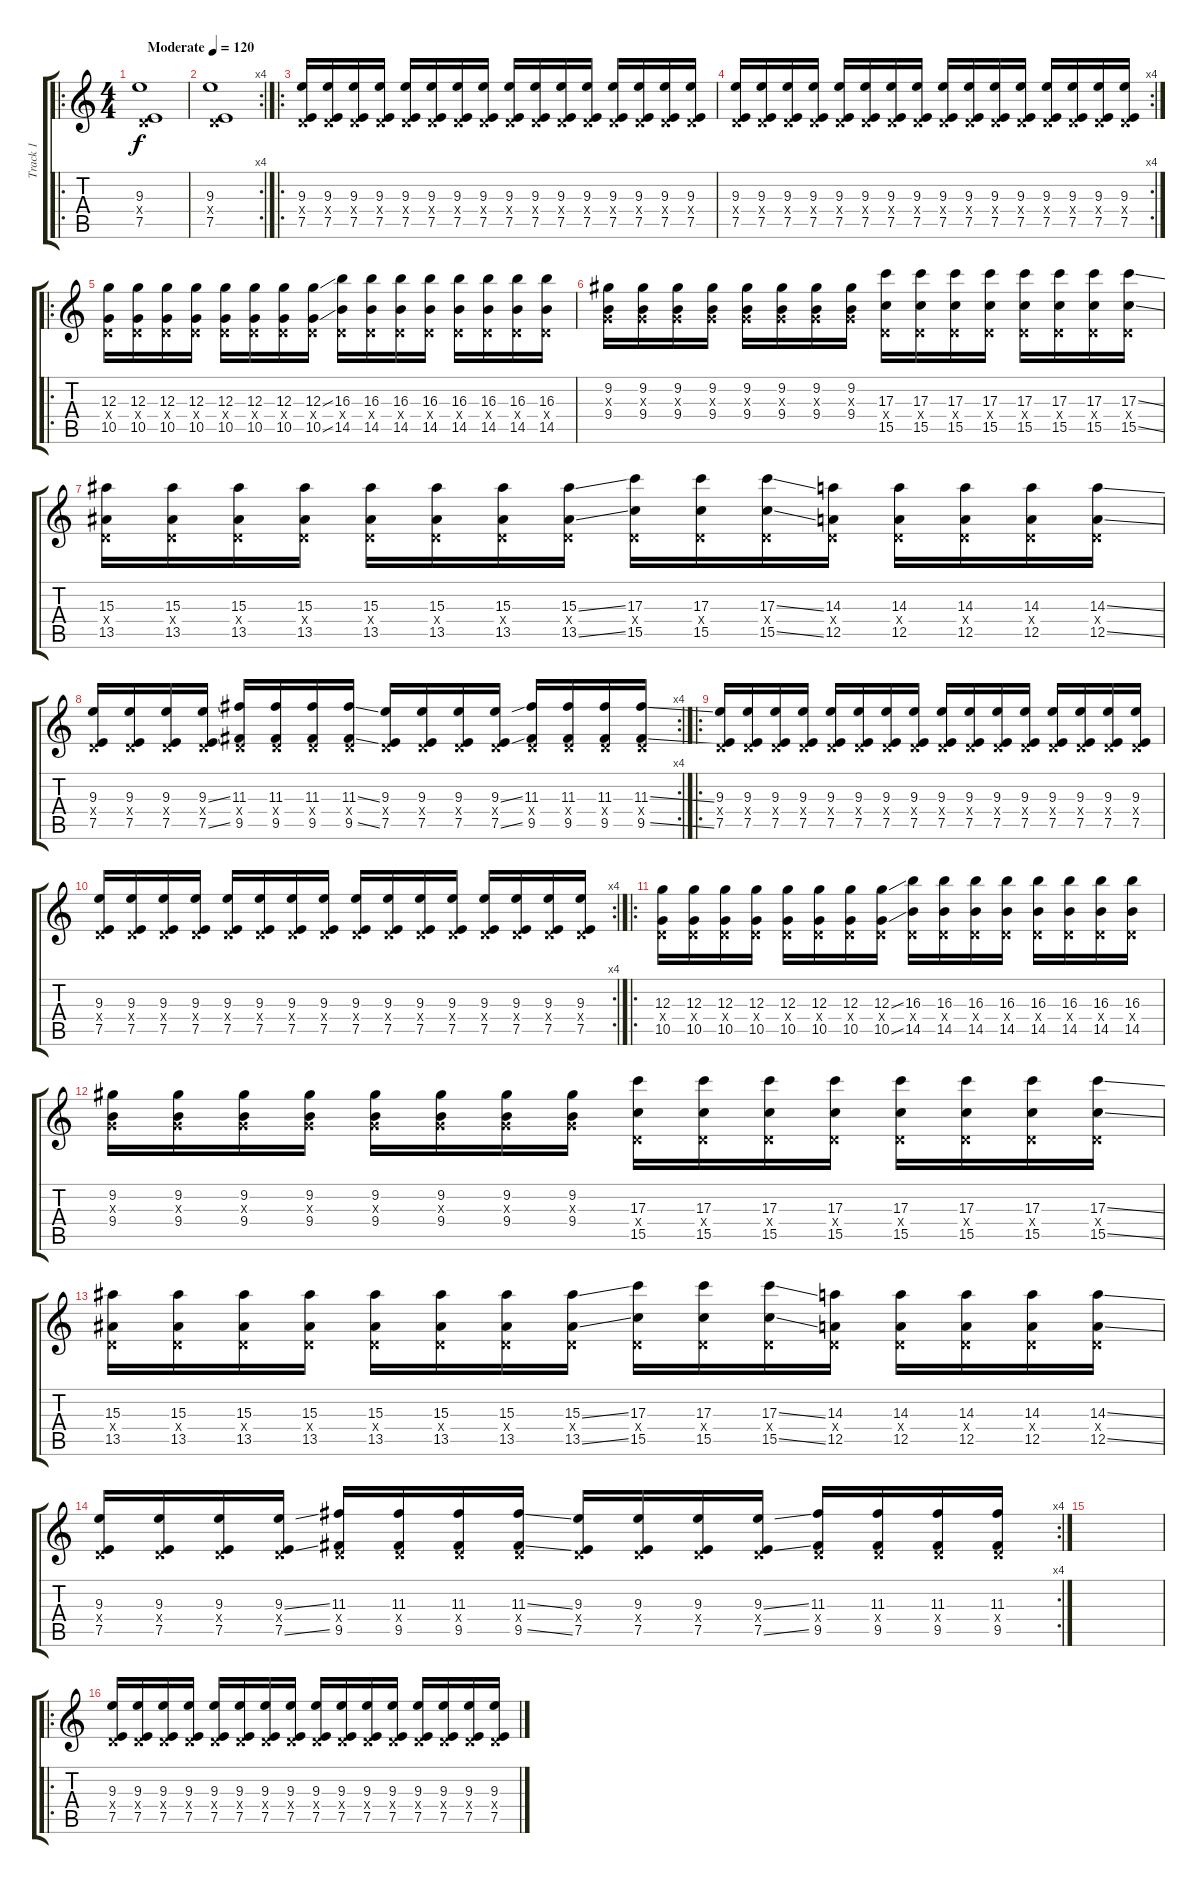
\track ("Track 1" "Track 1") {instrument distortionguitar}
\staff {score tabs}
\tuning (E4 B3 G3 D3 A2 E2) {hide}
\ro
\ts (4 4)
\tempo (120 "Moderate")
\clef g2
\ks c
(9.3 0.4{x} 7.5).1{dy f instrument distortionguitar} |
\rc 4
(9.3 0.4{x} 7.5).1 |
\ro
(9.3 0.4{x} 7.5).16 (9.3 0.4{x} 7.5).16 (9.3 0.4{x} 7.5).16 (9.3 0.4{x} 7.5).16 (9.3 0.4{x} 7.5).16 (9.3 0.4{x} 7.5).16 (9.3 0.4{x} 7.5).16 (9.3 0.4{x} 7.5).16 (9.3 0.4{x} 7.5).16 (9.3 0.4{x} 7.5).16 (9.3 0.4{x} 7.5).16 (9.3 0.4{x} 7.5).16 (9.3 0.4{x} 7.5).16 (9.3 0.4{x} 7.5).16 (9.3 0.4{x} 7.5).16 (9.3 0.4{x} 7.5).16 |
\rc 4
(9.3 0.4{x} 7.5).16 (9.3 0.4{x} 7.5).16 (9.3 0.4{x} 7.5).16 (9.3 0.4{x} 7.5).16 (9.3 0.4{x} 7.5).16 (9.3 0.4{x} 7.5).16 (9.3 0.4{x} 7.5).16 (9.3 0.4{x} 7.5).16 (9.3 0.4{x} 7.5).16 (9.3 0.4{x} 7.5).16 (9.3 0.4{x} 7.5).16 (9.3 0.4{x} 7.5).16 (9.3 0.4{x} 7.5).16 (9.3 0.4{x} 7.5).16 (9.3 0.4{x} 7.5).16 (9.3 0.4{x} 7.5).16 |
\ro
(12.3 0.4{x} 10.5).16 (12.3 0.4{x} 10.5).16 (12.3 0.4{x} 10.5).16 (12.3 0.4{x} 10.5).16 (12.3 0.4{x} 10.5).16 (12.3 0.4{x} 10.5).16 (12.3 0.4{x} 10.5).16 (12.3{ss} 0.4{x} 10.5{ss}).16 (16.3 0.4{x} 14.5).16 (16.3 0.4{x} 14.5).16 (16.3 0.4{x} 14.5).16 (16.3 0.4{x} 14.5).16 (16.3 0.4{x} 14.5).16 (16.3 0.4{x} 14.5).16 (16.3 0.4{x} 14.5).16 (16.3 0.4{x} 14.5).16 |
(9.2 0.3{x} 9.4).16 (9.2 0.3{x} 9.4).16 (9.2 0.3{x} 9.4).16 (9.2 0.3{x} 9.4).16 (9.2 0.3{x} 9.4).16 (9.2 0.3{x} 9.4).16 (9.2 0.3{x} 9.4).16 (9.2 0.3{x} 9.4).16 (17.3 0.4{x} 15.5).16 (17.3 0.4{x} 15.5).16 (17.3 0.4{x} 15.5).16 (17.3 0.4{x} 15.5).16 (17.3 0.4{x} 15.5).16 (17.3 0.4{x} 15.5).16 (17.3 0.4{x} 15.5).16 (17.3{ss} 0.4{x} 15.5{ss}).16 |
(15.3 0.4{x} 13.5).16 (15.3 0.4{x} 13.5).16 (15.3 0.4{x} 13.5).16 (15.3 0.4{x} 13.5).16 (15.3 0.4{x} 13.5).16 (15.3 0.4{x} 13.5).16 (15.3 0.4{x} 13.5).16 (15.3{ss} 0.4{x} 13.5{ss}).16 (17.3 0.4{x} 15.5).16 (17.3 0.4{x} 15.5).16 (17.3{ss} 0.4{x} 15.5{ss}).16 (14.3 0.4{x} 12.5).16 (14.3 0.4{x} 12.5).16 (14.3 0.4{x} 12.5).16 (14.3 0.4{x} 12.5).16 (14.3{ss} 0.4{x} 12.5{ss}).16 |
\rc 4
(9.3 0.4{x} 7.5).16 (9.3 0.4{x} 7.5).16 (9.3 0.4{x} 7.5).16 (9.3{ss} 0.4{x} 7.5{ss}).16 (11.3 0.4{x} 9.5).16 (11.3 0.4{x} 9.5).16 (11.3 0.4{x} 9.5).16 (11.3{ss} 0.4{x} 9.5{ss}).16 (9.3 0.4{x} 7.5).16 (9.3 0.4{x} 7.5).16 (9.3 0.4{x} 7.5).16 (9.3{ss} 0.4{x} 7.5{ss}).16 (11.3 0.4{x} 9.5).16 (11.3 0.4{x} 9.5).16 (11.3 0.4{x} 9.5).16 (11.3{ss} 0.4{x} 9.5{ss}).16 |
\ro
(9.3 0.4{x} 7.5).16 (9.3 0.4{x} 7.5).16 (9.3 0.4{x} 7.5).16 (9.3 0.4{x} 7.5).16 (9.3 0.4{x} 7.5).16 (9.3 0.4{x} 7.5).16 (9.3 0.4{x} 7.5).16 (9.3 0.4{x} 7.5).16 (9.3 0.4{x} 7.5).16 (9.3 0.4{x} 7.5).16 (9.3 0.4{x} 7.5).16 (9.3 0.4{x} 7.5).16 (9.3 0.4{x} 7.5).16 (9.3 0.4{x} 7.5).16 (9.3 0.4{x} 7.5).16 (9.3 0.4{x} 7.5).16 |
\rc 4
(9.3 0.4{x} 7.5).16 (9.3 0.4{x} 7.5).16 (9.3 0.4{x} 7.5).16 (9.3 0.4{x} 7.5).16 (9.3 0.4{x} 7.5).16 (9.3 0.4{x} 7.5).16 (9.3 0.4{x} 7.5).16 (9.3 0.4{x} 7.5).16 (9.3 0.4{x} 7.5).16 (9.3 0.4{x} 7.5).16 (9.3 0.4{x} 7.5).16 (9.3 0.4{x} 7.5).16 (9.3 0.4{x} 7.5).16 (9.3 0.4{x} 7.5).16 (9.3 0.4{x} 7.5).16 (9.3 0.4{x} 7.5).16 |
\ro
(12.3 0.4{x} 10.5).16 (12.3 0.4{x} 10.5).16 (12.3 0.4{x} 10.5).16 (12.3 0.4{x} 10.5).16 (12.3 0.4{x} 10.5).16 (12.3 0.4{x} 10.5).16 (12.3 0.4{x} 10.5).16 (12.3{ss} 0.4{x} 10.5{ss}).16 (16.3 0.4{x} 14.5).16 (16.3 0.4{x} 14.5).16 (16.3 0.4{x} 14.5).16 (16.3 0.4{x} 14.5).16 (16.3 0.4{x} 14.5).16 (16.3 0.4{x} 14.5).16 (16.3 0.4{x} 14.5).16 (16.3 0.4{x} 14.5).16 |
(9.2 0.3{x} 9.4).16 (9.2 0.3{x} 9.4).16 (9.2 0.3{x} 9.4).16 (9.2 0.3{x} 9.4).16 (9.2 0.3{x} 9.4).16 (9.2 0.3{x} 9.4).16 (9.2 0.3{x} 9.4).16 (9.2 0.3{x} 9.4).16 (17.3 0.4{x} 15.5).16 (17.3 0.4{x} 15.5).16 (17.3 0.4{x} 15.5).16 (17.3 0.4{x} 15.5).16 (17.3 0.4{x} 15.5).16 (17.3 0.4{x} 15.5).16 (17.3 0.4{x} 15.5).16 (17.3{ss} 0.4{x} 15.5{ss}).16 |
(15.3 0.4{x} 13.5).16 (15.3 0.4{x} 13.5).16 (15.3 0.4{x} 13.5).16 (15.3 0.4{x} 13.5).16 (15.3 0.4{x} 13.5).16 (15.3 0.4{x} 13.5).16 (15.3 0.4{x} 13.5).16 (15.3{ss} 0.4{x} 13.5{ss}).16 (17.3 0.4{x} 15.5).16 (17.3 0.4{x} 15.5).16 (17.3{ss} 0.4{x} 15.5{ss}).16 (14.3 0.4{x} 12.5).16 (14.3 0.4{x} 12.5).16 (14.3 0.4{x} 12.5).16 (14.3 0.4{x} 12.5).16 (14.3{ss} 0.4{x} 12.5{ss}).16 |
\rc 4
(9.3 0.4{x} 7.5).16 (9.3 0.4{x} 7.5).16 (9.3 0.4{x} 7.5).16 (9.3{ss} 0.4{x} 7.5{ss}).16 (11.3 0.4{x} 9.5).16 (11.3 0.4{x} 9.5).16 (11.3 0.4{x} 9.5).16 (11.3{ss} 0.4{x} 9.5{ss}).16 (9.3 0.4{x} 7.5).16 (9.3 0.4{x} 7.5).16 (9.3 0.4{x} 7.5).16 (9.3{ss} 0.4{x} 7.5{ss}).16 (11.3 0.4{x} 9.5).16 (11.3 0.4{x} 9.5).16 (11.3 0.4{x} 9.5).16 (11.3 0.4{x} 9.5).16 |
|
\ro
(9.3 0.4{x} 7.5).16 (9.3 0.4{x} 7.5).16 (9.3 0.4{x} 7.5).16 (9.3 0.4{x} 7.5).16 (9.3 0.4{x} 7.5).16 (9.3 0.4{x} 7.5).16 (9.3 0.4{x} 7.5).16 (9.3 0.4{x} 7.5).16 (9.3 0.4{x} 7.5).16 (9.3 0.4{x} 7.5).16 (9.3 0.4{x} 7.5).16 (9.3 0.4{x} 7.5).16 (9.3 0.4{x} 7.5).16 (9.3 0.4{x} 7.5).16 (9.3 0.4{x} 7.5).16 (9.3 0.4{x} 7.5).16
